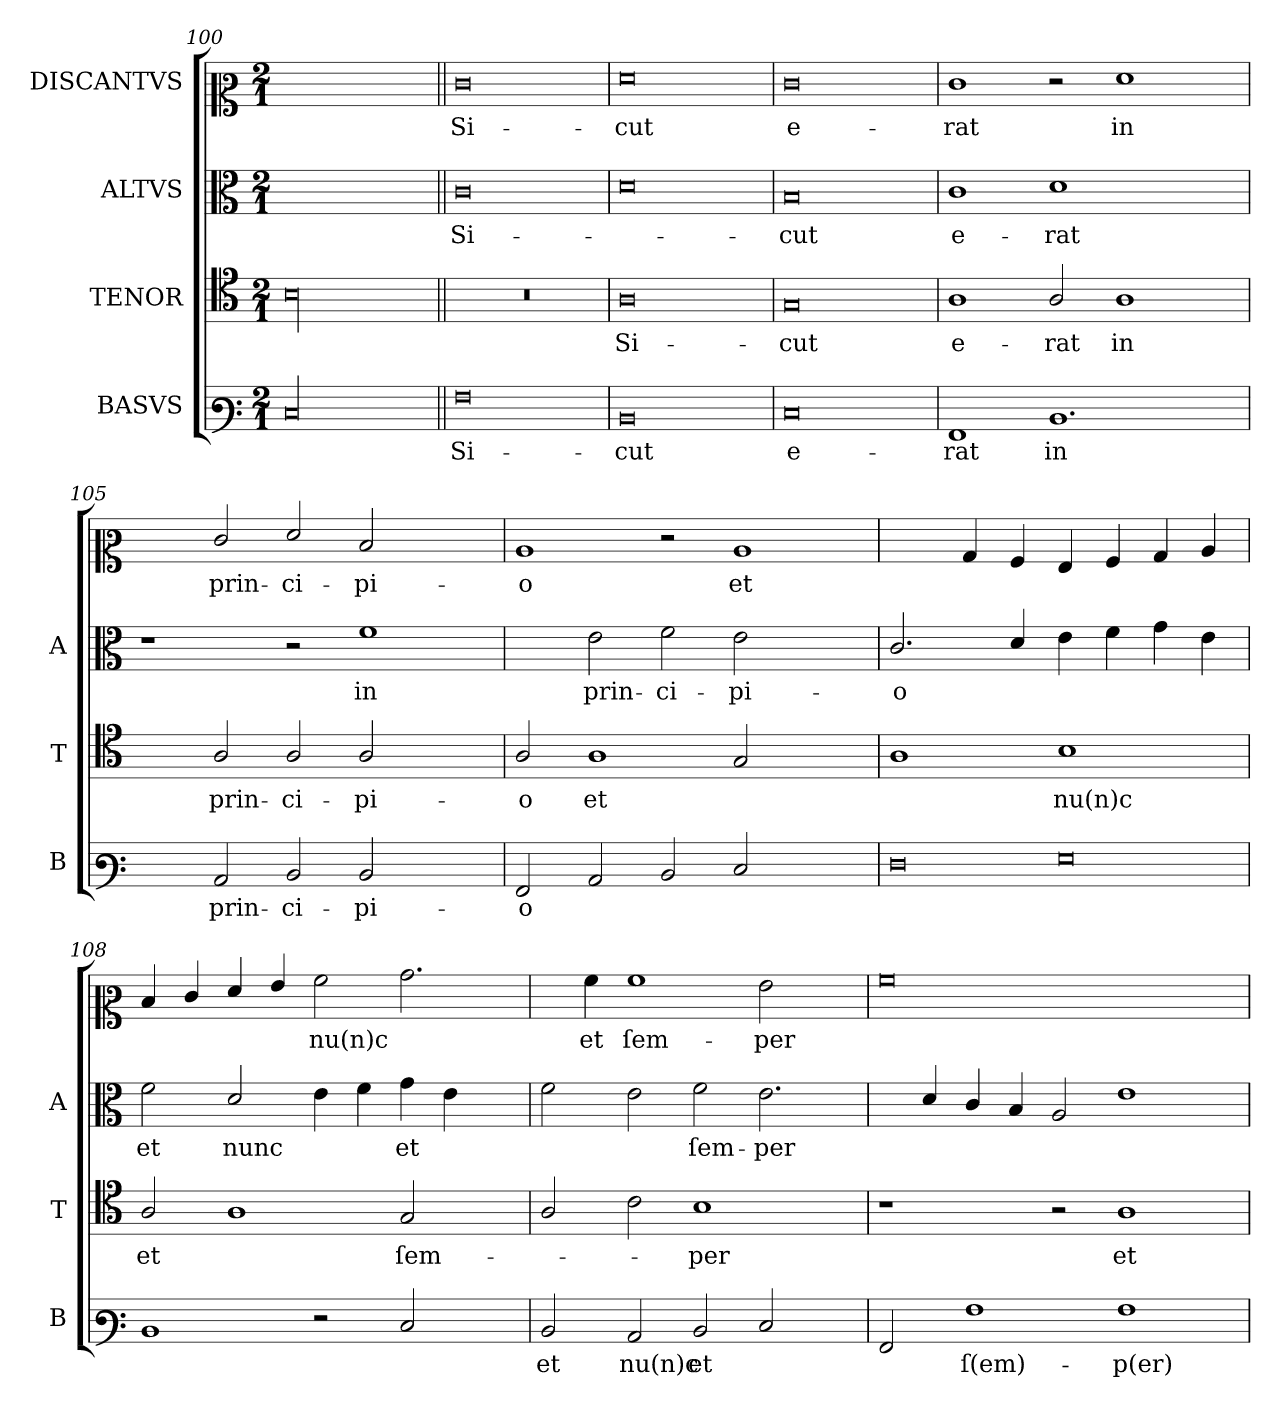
**kern	**text	**kern	**text	**kern	**text	**kern	**text
*part4	*part4	*part3	*part3	*part2	*part2	*part1	*part1
*staff4	*staff4	*staff3	*staff3	*staff2	*staff2	*staff1	*staff1
*I"BASVS	*	*I"TENOR	*	*I"ALTVS	*	*I"DISCANTVS	*
*I'B	*	*I'T	*	*I'A	*	*	*
*clefF3	*	*clefC4	*	*clefC3	*	*clefC2	*
*k[]	*	*k[]	*	*k[]	*	*k[]	*
*E:phr	*	*E:phr	*	*E:phr	*	*E:phr	*
*M2/1	*	*M2/1	*	*M2/1	*	*M2/1	*
=100	=100	=100	=100	=100	=100	=100	=100
!LO:N:vis=00	!	!LO:N:vis=00	!	!	!	!	!
0E	.	0B	.	0ryy	.	0ryy	.
=101||	=101||	=101||	=101||	=101||	=101||	=101||	=101||
!	!	!	!	!	!LO:LY:i	!	!
0A	Si-	0r	.	0c	Si-	0e	Si-
=102	=102	=102	=102	=102	=102	=102	=102
0D	-cut	0A	Si-	0d	.	0f	-cut
=103	=103	=103	=103	=103	=103	=103	=103
!	!	!	!	!	!LO:LY:i	!	!
0E	e-	0G	-cut	0B	-cut	0e	e-
=104	=104	=104	=104	=104	=104	=104	=104
!	!	!	!	!	!LO:LY:i	!	!
1AA	-rat	1A	e-	1c	e-	1e	-rat
!	!	!	!	!	!LO:LY:i	!	!
1.D	in	2A/	-rat	1d	-rat	2r	.
.	.	1A\	in	.	.	1f	in
.	.	.	.	2ryy	.	.	.
=105	=105	=105	=105	=105	=105	=105	=105
2ryy	.	2ryy	.	1r	.	2ryy	.
2C/	prin-	2A/	prin-	.	.	2e/	prin-
2D/	-ci-	2A/	-ci-	2r	.	2f/	-ci-
!	!	!	!	!	!LO:LY:i	!	!
2D/	-pi-	2A/	-pi-	1f	in	2d/	-pi-
2ryy	.	2ryy	.	.	.	2ryy	.
=106	=106	=106	=106	=106	=106	=106	=106
2AA/	-o	2A/	-o	2ryy	.	1c	-o
!	!	!	!	!	!LO:LY:i	!	!
2C/	.	1A	et	2e\	prin-	.	.
!	!	!	!	!	!LO:LY:i	!	!
2D/	.	.	.	2f\	-ci-	2r	.
!	!	!	!	!	!LO:LY:i	!	!
2E/	.	2G/	.	2e\	-pi-	1c	et
2ryy	.	2ryy	.	2ryy	.	.	.
=107	=107	=107	=107	=107	=107	=107	=107
!LO:N:vis=0	!	!	!	!	!LO:LY:i	!	!
1F	.	1A	.	2.c/	-o	2ryy	.
.	.	.	.	.	.	4B/	.
.	.	.	.	4d/	.	4A/	.
!LO:N:vis=0	!	!	!	!	!	!	!
1G	.	1B	nu(n)c	4e\	.	4G/	.
.	.	.	.	4f\	.	4A/	.
.	.	.	.	4g\	.	4B/	.
.	.	.	.	4e\	.	4c/	.
=108	=108	=108	=108	=108	=108	=108	=108
!	!	!	!	!	!LO:LY:i	!	!
1D	.	2A/	et	2f\	et	4d/	.
.	.	.	.	.	.	4e/	.
!	!	!	!	!	!LO:LY:i	!	!
.	.	1A	.	2d/	nunc	4f/	.
.	.	.	.	.	.	4g/	.
2r	.	.	.	4e\	.	2a\	nu(n)c
.	.	.	.	4f\	.	.	.
!	!	!	!	!	!LO:LY:i	!	!
2E/	.	2G/	ſem-	4g\	et	2.b\	.
.	.	.	.	4e\	.	.	.
4ryy	.	4ryy	.	4ryy	.	.	.
=109	=109	=109	=109	=109	=109	=109	=109
2D/	et	2A/	.	2f\	.	4ryy	.
.	.	.	.	.	.	4a\	et
2C/	nu(n)c	2c\	.	2e\	.	1a	ſem-
!	!	!	!	!	!LO:LY:i	!	!
2D/	et	1B	-per	2f\	ſem-	.	.
!	!	!	!	!	!LO:LY:i	!	!
2E/	.	.	.	2.e\	-per	2g\	-per
4ryy	.	4ryy	.	.	.	4ryy	.
=110	=110	=110	=110	=110	=110	=110	=110
2AA/	.	1r	.	4ryy	.	0a	.
.	.	.	.	4d/	.	.	.
1A	ſ(em)-	.	.	4c/	.	.	.
.	.	.	.	4B/	.	.	.
.	.	2r	.	2A/	.	.	.
1A	-p(er)	1A	et	1e	.	.	.
.	.	.	.	.	.	2ryy	.
=	=	=	=	=	=	=	=
*-	*-	*-	*-	*-	*-	*-	*-
